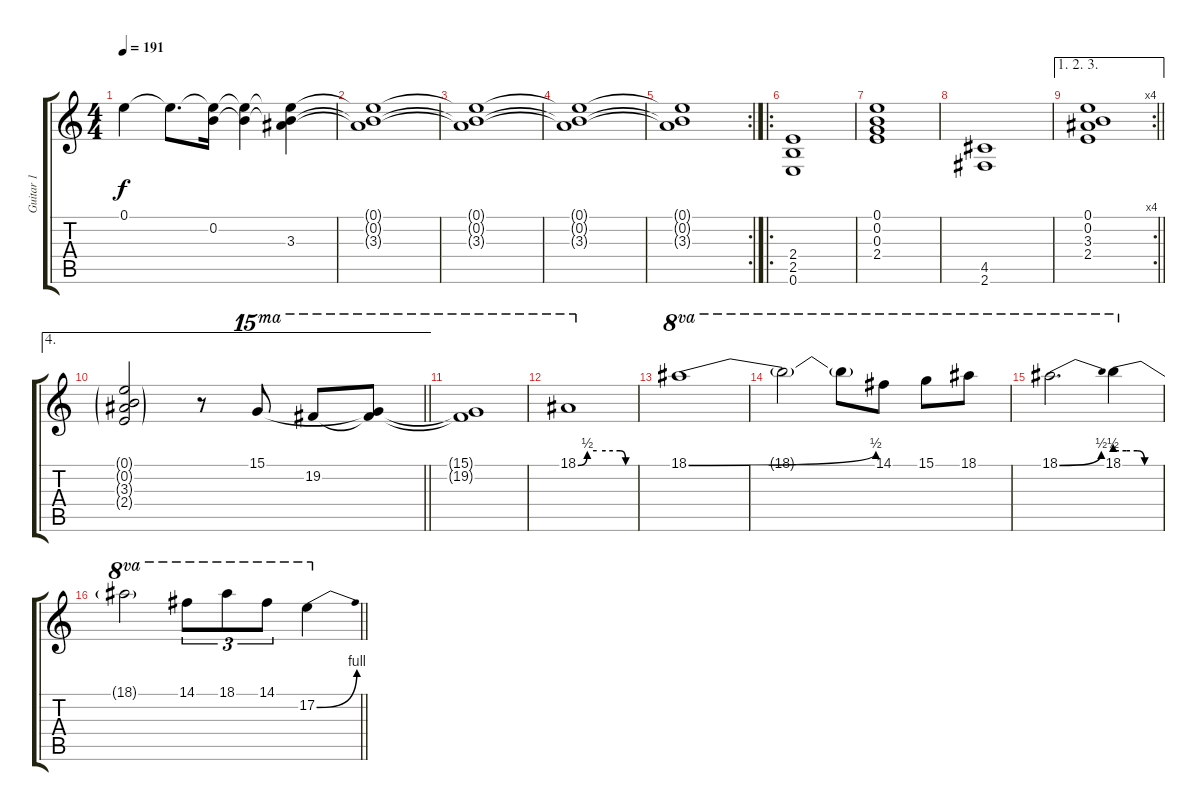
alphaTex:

\track ("Guitar 1" "Guitar 1") {instrument distortionguitar}
\staff {score tabs}
\tuning (E4 B3 G3 D3 A2 E2) {hide}
\ts (4 4)
\tempo 191
\clef g2
\ks c
0.1.4{dy f} 0.1{t}.8{d} (0.1{t} 0.2).16 (0.1{t} 0.2{t}).4 (0.1{t} 0.2{t} 3.3).4 |
(0.1{t} 0.2{t} 3.3{t}).1 |
(0.1{t} 0.2{t} 3.3{t}).1 |
(0.1{t} 0.2{t} 3.3{t}).1 |
\rc 2
(0.1{t} 0.2{t} 3.3{t}).1 |
\ro
(2.4 2.5 0.6).1 |
(0.1 0.2 0.3 2.4).1 |
(4.5 2.6).1 |
\ae (1 2 3)
\rc 4
\barLineRight lightlight
(0.1 0.2 3.3 2.4).1 |
\ae 4
\barLineRight lightlight
(0.1{g} 0.2{g} 3.3{g} 2.4{g}).2{volume 16 instrument distortionguitar} r.8 15.1.8{ot 15ma} 19.2.8{ot 15ma} (15.1{t} 19.2{t}).8{ot 15ma} |
(15.1{t} 19.2{t}).1{ot 15ma} |
18.1{be (custom 0 0 10 2 20 2 45 2 51 0 60 0)}.1{ot 15ma} |
18.1{be (bend 0 0 60 2)}.1{ot 8va} |
18.1{t}.2{ot 8va} 18.1{t}.8{ot 8va} 14.1.8{ot 8va} 15.1.8{ot 8va} 18.1.8{ot 8va} |
18.1{be (bend 0 0 60 2)}.2{d ot 8va} 18.1{be (custom 0 2 15 2 30 2 40 0 60 0)}.4{ot 8va} |
\barLineRight lightlight
18.1{t}.2{ot 8va} 14.1.8{tu (3 2) ot 8va} 18.1.8{tu (3 2) ot 8va} 14.1.8{tu (3 2) ot 8va} 17.2{be (bend 0 0 60 4)}.4{ot 8va}
